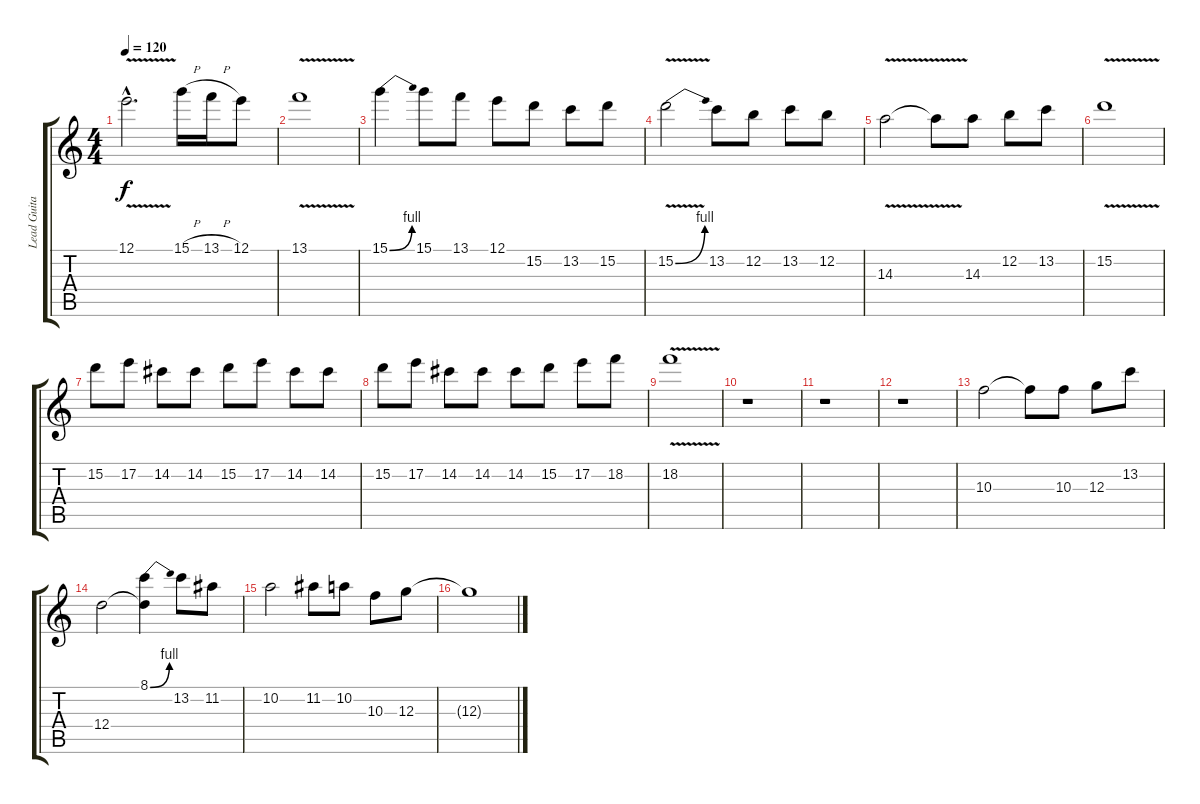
\track ("Lead Guitar" "Lead Guita") {instrument overdrivenguitar}
\staff {score tabs}
\tuning (E4 B3 G3 D3 A2 E2) {hide}
\ts (4 4)
\tempo 120
\clef g2
\ks c
12.1{v hac}.2{d dy f} 15.1{h}.16 13.1{h}.16 12.1.8 |
13.1{v}.1 |
15.1{be (bend 0 0 60 4)}.4 15.1.8 13.1.8 12.1.8 15.2.8 13.2.8 15.2.8 |
15.2{be (bend 0 0 60 4) v}.2 13.2.8 12.2.8 13.2.8 12.2.8 |
14.3{v}.2 14.3{t}.8 14.3.8 12.2.8 13.2.8 |
15.2{v}.1 |
15.2.8 17.2.8 14.2.8 14.2.8 15.2.8 17.2.8 14.2.8 14.2.8 |
15.2.8 17.2.8 14.2.8 14.2.8 14.2.8 15.2.8 17.2.8 18.2.8 |
18.2{v}.1 |
r.1 |
r.1 |
r.1 |
10.3.2 10.3{t}.8 10.3.8 12.3.8 13.2.8 |
12.4.2 (8.1{be (bend 0 0 60 4)} 12.4{t}).4 13.2.8 11.2.8 |
10.2.2 11.2.8 10.2.8 10.3.8 12.3.8 |
12.3{t}.1
